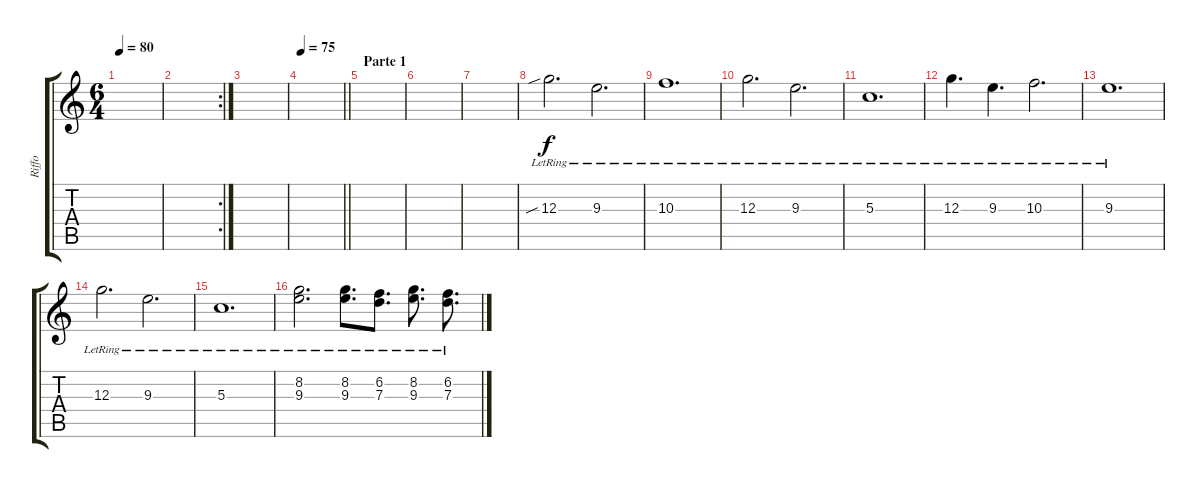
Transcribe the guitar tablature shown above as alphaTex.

\track ("Riffo" "Riffo") {instrument electricguitarclean}
\staff {score tabs}
\tuning (E4 B3 G3 D3 A2 E2) {hide}
\ts (6 4)
\tempo 80
\clef g2
\ks c
|
\rc 2
|
|
\tempo 75
\barLineRight lightlight
|
\section ("" "Parte 1")
|
|
|
12.3{sib lr}.2{d} 9.3{lr}.2{d} |
10.3{lr}.1{d} |
12.3{lr}.2{d} 9.3{lr}.2{d} |
5.3{lr}.1{d} |
12.3{lr}.4{d} 9.3{lr}.4{d} 10.3{lr}.2{d} |
9.3{lr}.1{d} |
12.3{lr}.2{d} 9.3{lr}.2{d} |
5.3{lr}.1{d} |
(8.2{lr} 9.3{lr}).2{d} (8.2{lr} 9.3{lr}).8{d} (6.2{lr} 7.3{lr}).8{d} (8.2{lr} 9.3{lr}).8{d} (6.2{lr} 7.3{lr}).8{d}
